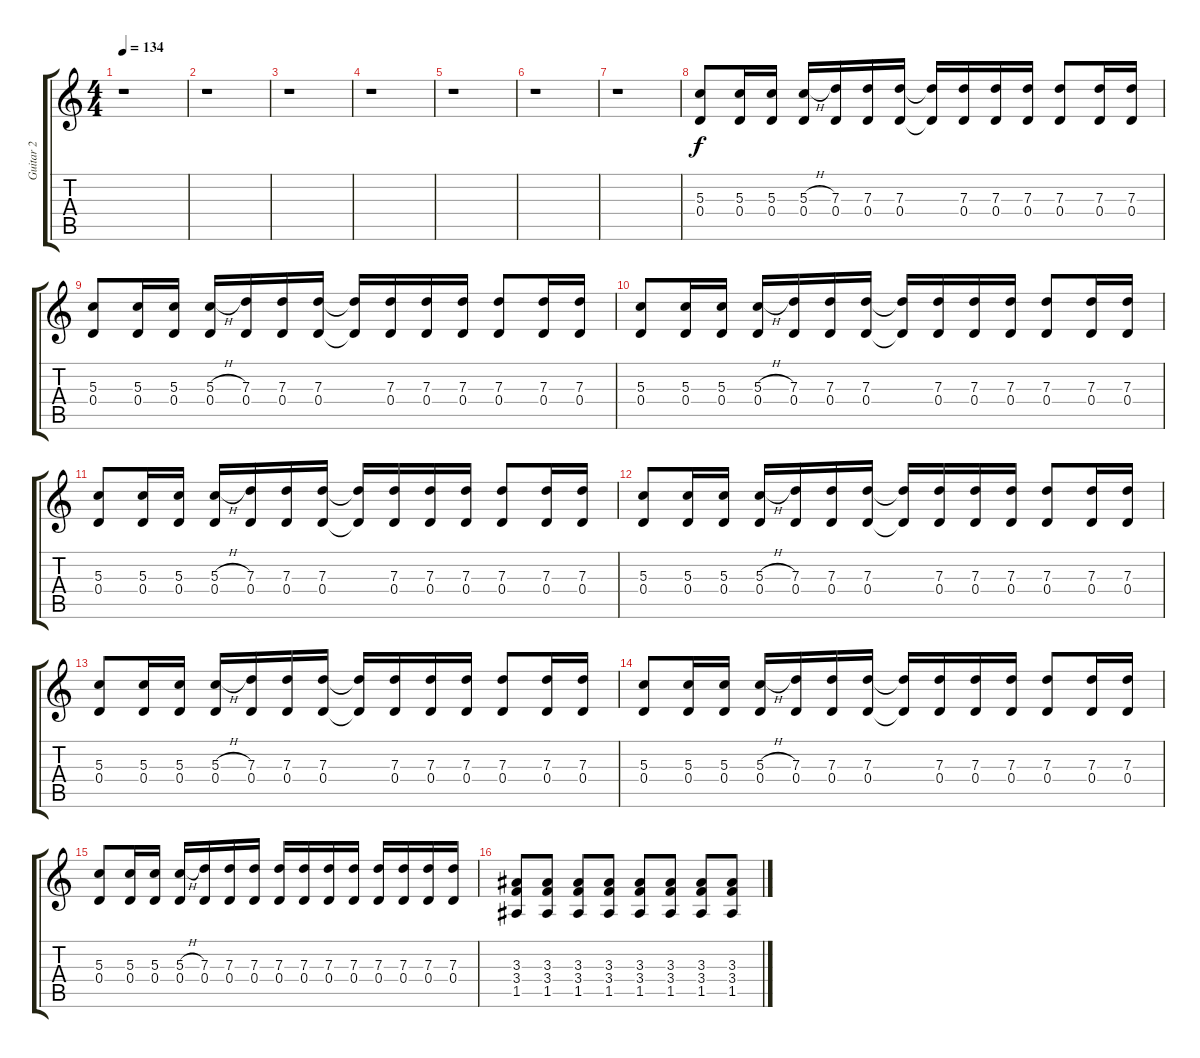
\track ("Guitar 2" "Guitar 2") {instrument overdrivenguitar}
\staff {score tabs}
\tuning (E4 B3 G3 D3 A2 E2) {hide}
\ts (4 4)
\tempo 134
\clef g2
\ks c
r.1{dy f} |
r.1 |
r.1 |
r.1 |
r.1 |
r.1 |
r.1 |
(5.3 0.4).8 (5.3 0.4).16 (5.3 0.4).16 (5.3{h} 0.4).16 (7.3 0.4).16 (7.3 0.4).16 (7.3 0.4).16 (7.3{t} 0.4{t}).16 (7.3 0.4).16 (7.3 0.4).16 (7.3 0.4).16 (7.3 0.4).8 (7.3 0.4).16 (7.3 0.4).16 |
(5.3 0.4).8 (5.3 0.4).16 (5.3 0.4).16 (5.3{h} 0.4).16 (7.3 0.4).16 (7.3 0.4).16 (7.3 0.4).16 (7.3{t} 0.4{t}).16 (7.3 0.4).16 (7.3 0.4).16 (7.3 0.4).16 (7.3 0.4).8 (7.3 0.4).16 (7.3 0.4).16 |
(5.3 0.4).8 (5.3 0.4).16 (5.3 0.4).16 (5.3{h} 0.4).16 (7.3 0.4).16 (7.3 0.4).16 (7.3 0.4).16 (7.3{t} 0.4{t}).16 (7.3 0.4).16 (7.3 0.4).16 (7.3 0.4).16 (7.3 0.4).8 (7.3 0.4).16 (7.3 0.4).16 |
(5.3 0.4).8 (5.3 0.4).16 (5.3 0.4).16 (5.3{h} 0.4).16 (7.3 0.4).16 (7.3 0.4).16 (7.3 0.4).16 (7.3{t} 0.4{t}).16 (7.3 0.4).16 (7.3 0.4).16 (7.3 0.4).16 (7.3 0.4).8 (7.3 0.4).16 (7.3 0.4).16 |
(5.3 0.4).8 (5.3 0.4).16 (5.3 0.4).16 (5.3{h} 0.4).16 (7.3 0.4).16 (7.3 0.4).16 (7.3 0.4).16 (7.3{t} 0.4{t}).16 (7.3 0.4).16 (7.3 0.4).16 (7.3 0.4).16 (7.3 0.4).8 (7.3 0.4).16 (7.3 0.4).16 |
(5.3 0.4).8 (5.3 0.4).16 (5.3 0.4).16 (5.3{h} 0.4).16 (7.3 0.4).16 (7.3 0.4).16 (7.3 0.4).16 (7.3{t} 0.4{t}).16 (7.3 0.4).16 (7.3 0.4).16 (7.3 0.4).16 (7.3 0.4).8 (7.3 0.4).16 (7.3 0.4).16 |
(5.3 0.4).8 (5.3 0.4).16 (5.3 0.4).16 (5.3{h} 0.4).16 (7.3 0.4).16 (7.3 0.4).16 (7.3 0.4).16 (7.3{t} 0.4{t}).16 (7.3 0.4).16 (7.3 0.4).16 (7.3 0.4).16 (7.3 0.4).8 (7.3 0.4).16 (7.3 0.4).16 |
(5.3 0.4).8 (5.3 0.4).16 (5.3 0.4).16 (5.3{h} 0.4).16 (7.3 0.4).16 (7.3 0.4).16 (7.3 0.4).16 (7.3 0.4).16 (7.3 0.4).16 (7.3 0.4).16 (7.3 0.4).16 (7.3 0.4).16 (7.3 0.4).16 (7.3 0.4).16 (7.3 0.4).16 |
(3.3 3.4 1.5).8 (3.3 3.4 1.5).8 (3.3 3.4 1.5).8 (3.3 3.4 1.5).8 (3.3 3.4 1.5).8 (3.3 3.4 1.5).8 (3.3 3.4 1.5).8 (3.3 3.4 1.5).8
